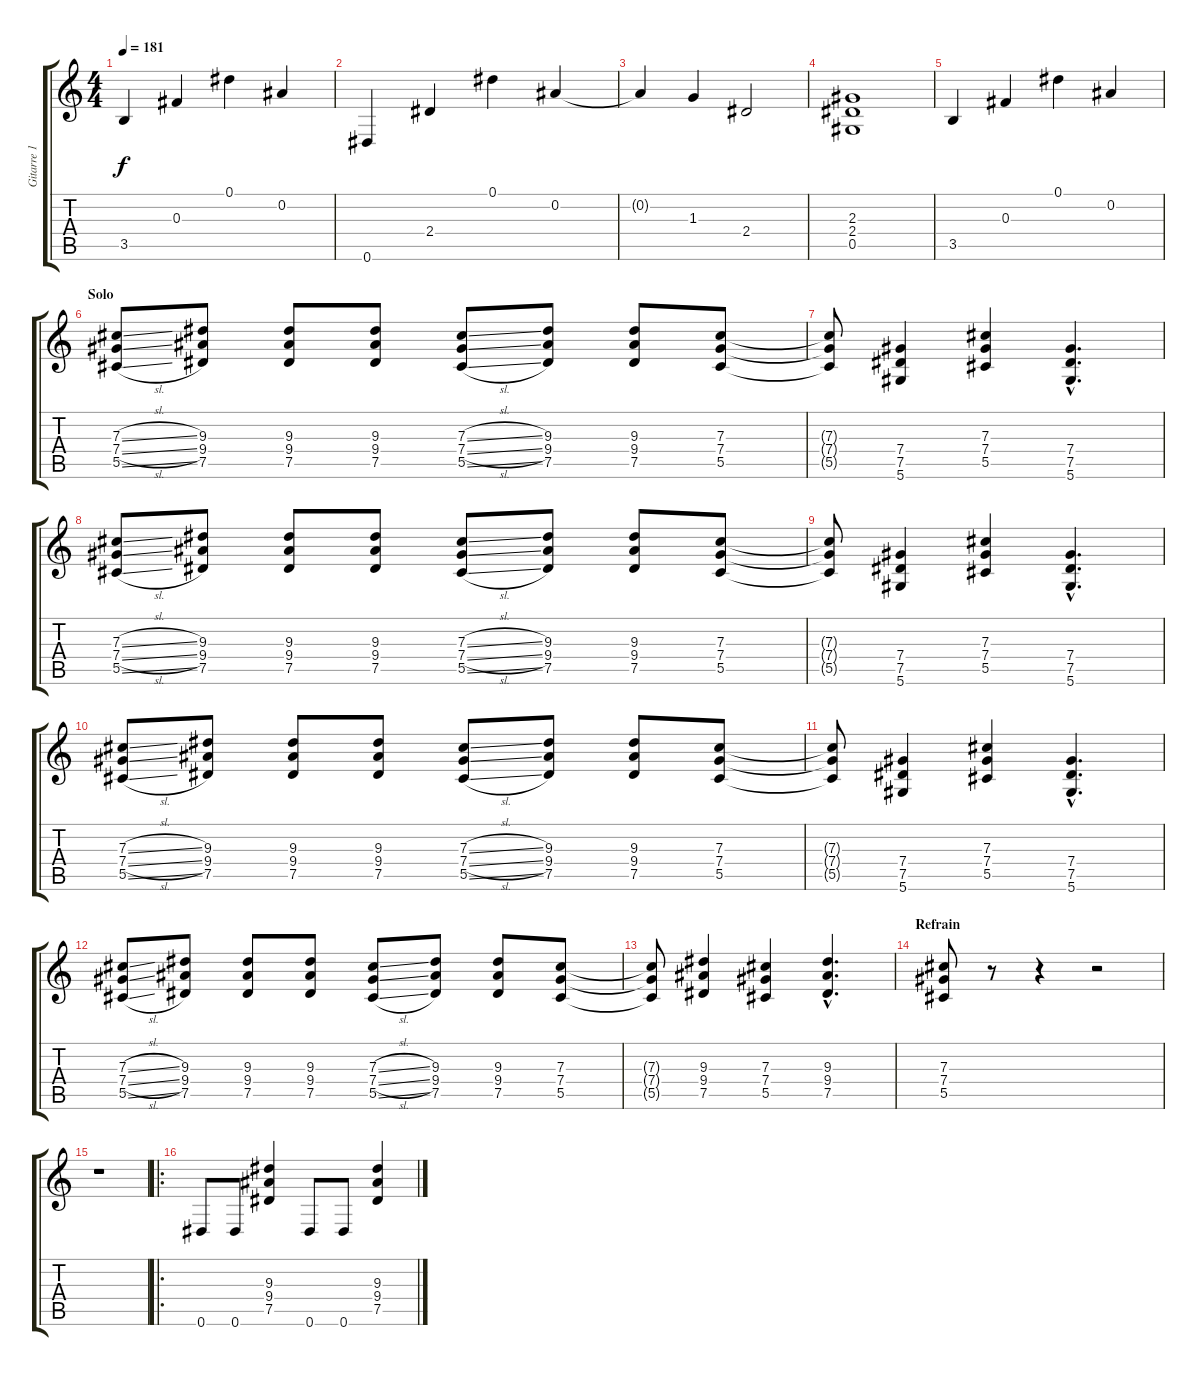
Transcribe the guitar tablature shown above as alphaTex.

\track ("Gitarre 1" "Gitarre 1") {instrument distortionguitar}
\staff {score tabs}
\tuning (Eb4 Bb3 Gb3 Db3 Ab2 Eb2) {hide}
\ts (4 4)
\tempo 181
\clef g2
\ks c
3.5.4{dy f} 0.3.4 0.1.4 0.2.4 |
0.6.4 2.4.4 0.1.4 0.2.4 |
0.2{t}.4 1.3.4 2.4.2 |
(2.3 2.4 0.5).1 |
3.5.4 0.3.4 0.1.4 0.2.4 |
\section ("" "Solo")
(7.3{sl} 7.4{sl} 5.5{sl}).8 (9.3 9.4 7.5).8 (9.3 9.4 7.5).8 (9.3 9.4 7.5).8 (7.3{sl} 7.4{sl} 5.5{sl}).8 (9.3 9.4 7.5).8 (9.3 9.4 7.5).8 (7.3 7.4 5.5).8 |
(7.3{t} 7.4{t} 5.5{t}).8 (7.4 7.5 5.6).4 (7.3 7.4 5.5).4 (7.4{hac} 7.5{hac} 5.6{hac}).4{d} |
(7.3{sl} 7.4{sl} 5.5{sl}).8 (9.3 9.4 7.5).8 (9.3 9.4 7.5).8 (9.3 9.4 7.5).8 (7.3{sl} 7.4{sl} 5.5{sl}).8 (9.3 9.4 7.5).8 (9.3 9.4 7.5).8 (7.3 7.4 5.5).8 |
(7.3{t} 7.4{t} 5.5{t}).8 (7.4 7.5 5.6).4 (7.3 7.4 5.5).4 (7.4{hac} 7.5{hac} 5.6{hac}).4{d} |
(7.3{sl} 7.4{sl} 5.5{sl}).8 (9.3 9.4 7.5).8 (9.3 9.4 7.5).8 (9.3 9.4 7.5).8 (7.3{sl} 7.4{sl} 5.5{sl}).8 (9.3 9.4 7.5).8 (9.3 9.4 7.5).8 (7.3 7.4 5.5).8 |
(7.3{t} 7.4{t} 5.5{t}).8 (7.4 7.5 5.6).4 (7.3 7.4 5.5).4 (7.4{hac} 7.5{hac} 5.6{hac}).4{d} |
(7.3{sl} 7.4{sl} 5.5{sl}).8 (9.3 9.4 7.5).8 (9.3 9.4 7.5).8 (9.3 9.4 7.5).8 (7.3{sl} 7.4{sl} 5.5{sl}).8 (9.3 9.4 7.5).8 (9.3 9.4 7.5).8 (7.3 7.4 5.5).8 |
(7.3{t} 7.4{t} 5.5{t}).8 (9.3 9.4 7.5).4 (7.3 7.4 5.5).4 (9.3{hac} 9.4{hac} 7.5{hac}).4{d} |
\section ("" "Refrain")
(7.3 7.4 5.5).8 r.8 r.4 r.2 |
r.1 |
\ro
0.6.8 0.6.8 (9.3 9.4 7.5).4 0.6.8 0.6.8 (9.3 9.4 7.5).4
